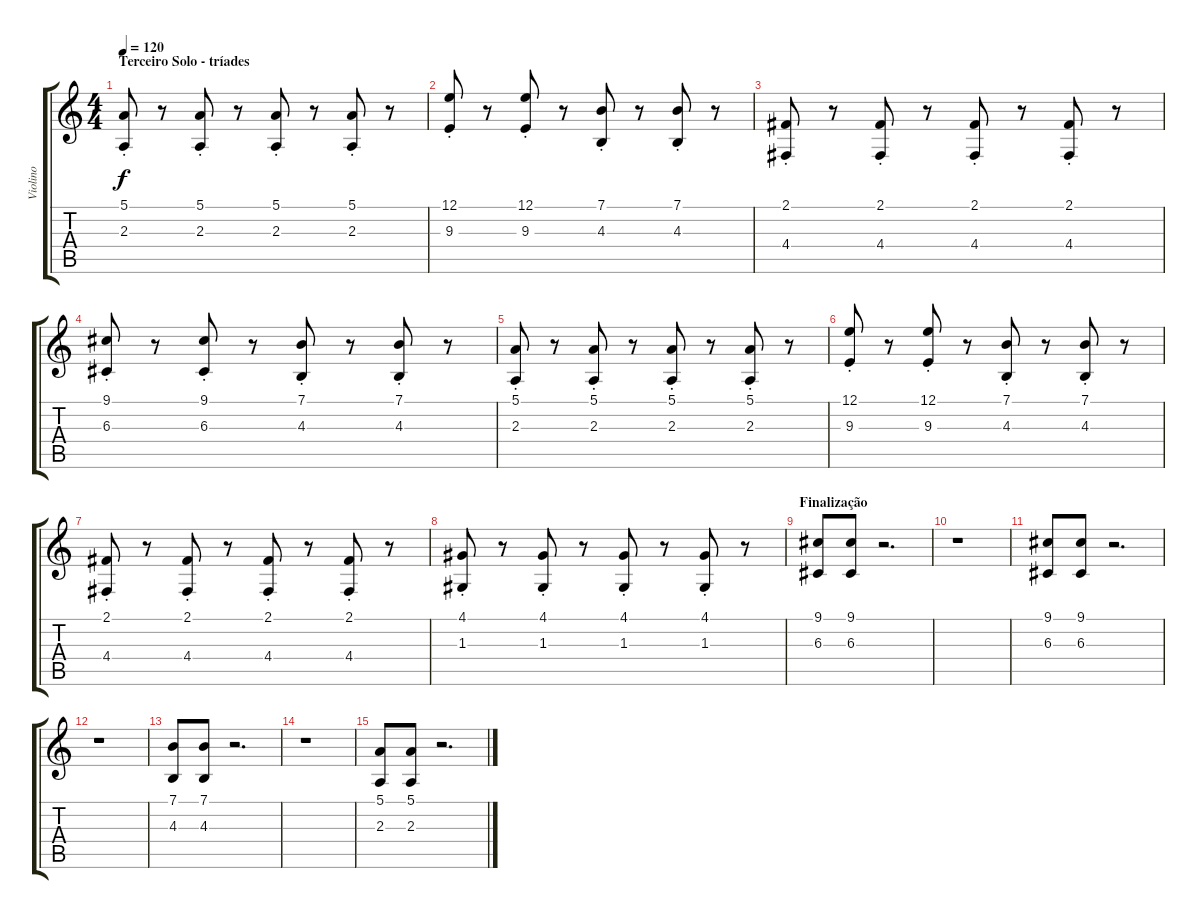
\track ("Violino" "Violino") {instrument stringensemble1}
\staff {score tabs}
\tuning (E4 B3 G3 D3 A2 E2) {hide}
\ts (4 4)
\section ("" "Terceiro Solo - tríades")
\tempo 120
\clef g2
\ks c
(5.1{st} 2.3{st}).8{dy f} r.8 (5.1{st} 2.3{st}).8 r.8 (5.1{st} 2.3{st}).8 r.8 (5.1{st} 2.3{st}).8 r.8 |
(12.1{st} 9.3{st}).8 r.8 (12.1{st} 9.3{st}).8 r.8 (7.1{st} 4.3{st}).8 r.8 (7.1{st} 4.3{st}).8 r.8 |
(2.1{st} 4.4{st}).8 r.8 (2.1{st} 4.4{st}).8 r.8 (2.1{st} 4.4{st}).8 r.8 (2.1{st} 4.4{st}).8 r.8 |
(9.1{st} 6.3{st}).8 r.8 (9.1{st} 6.3{st}).8 r.8 (7.1{st} 4.3{st}).8 r.8 (7.1{st} 4.3{st}).8 r.8 |
(5.1{st} 2.3{st}).8 r.8 (5.1{st} 2.3{st}).8 r.8 (5.1{st} 2.3{st}).8 r.8 (5.1{st} 2.3{st}).8 r.8 |
(12.1{st} 9.3{st}).8 r.8 (12.1{st} 9.3{st}).8 r.8 (7.1{st} 4.3{st}).8 r.8 (7.1{st} 4.3{st}).8 r.8 |
(2.1{st} 4.4{st}).8 r.8 (2.1{st} 4.4{st}).8 r.8 (2.1{st} 4.4{st}).8 r.8 (2.1{st} 4.4{st}).8 r.8 |
(4.1{st} 1.3{st}).8 r.8 (4.1{st} 1.3{st}).8 r.8 (4.1{st} 1.3{st}).8 r.8 (4.1{st} 1.3{st}).8 r.8 |
\section ("" "Finalização")
(9.1 6.3).8 (9.1 6.3).8 r.2{d} |
r.1 |
(9.1 6.3).8 (9.1 6.3).8 r.2{d} |
r.1 |
(7.1 4.3).8 (7.1 4.3).8 r.2{d} |
r.1 |
(5.1 2.3).8 (5.1 2.3).8 r.2{d}
